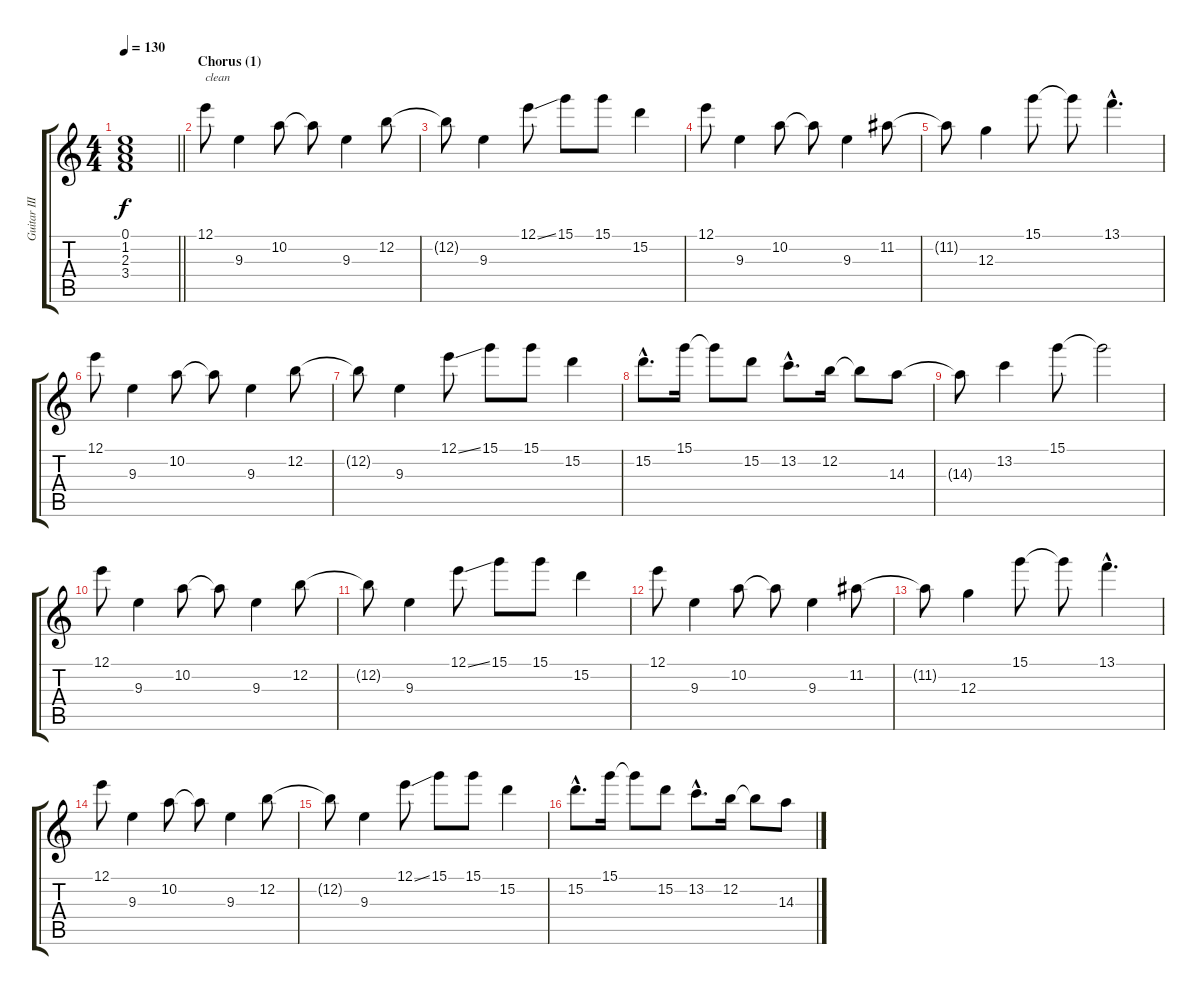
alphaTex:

\track ("Guitar III" "Guitar III") {instrument distortionguitar}
\staff {score tabs}
\tuning (E4 B3 G3 D3 A2 E2) {hide}
\ts (4 4)
\tempo 130
\clef g2
\barLineRight lightlight
\ks c
(0.1{t} 1.2{t} 2.3{t} 3.4{t}).1{dy f} |
\section ("" "Chorus (1)")
12.1.8{txt "clean"} 9.3.4 10.2.8 10.2{t}.8 9.3.4 12.2.8 |
12.2{t}.8 9.3.4 12.1{ss}.8 15.1.8 15.1.8 15.2.4 |
12.1.8 9.3.4 10.2.8 10.2{t}.8 9.3.4 11.2.8 |
11.2{t}.8 12.3.4 15.1.8 15.1{t}.8 13.1{hac}.4{d} |
12.1.8 9.3.4 10.2.8 10.2{t}.8 9.3.4 12.2.8 |
12.2{t}.8 9.3.4 12.1{ss}.8 15.1.8 15.1.8 15.2.4 |
15.2{hac}.8{d} 15.1.16 15.1{t}.8 15.2.8 13.2{hac}.8{d} 12.2.16 12.2{t}.8 14.3.8 |
14.3{t}.8 13.2.4 15.1.8 15.1{t}.2 |
12.1.8 9.3.4 10.2.8 10.2{t}.8 9.3.4 12.2.8 |
12.2{t}.8 9.3.4 12.1{ss}.8 15.1.8 15.1.8 15.2.4 |
12.1.8 9.3.4 10.2.8 10.2{t}.8 9.3.4 11.2.8 |
11.2{t}.8 12.3.4 15.1.8 15.1{t}.8 13.1{hac}.4{d} |
12.1.8 9.3.4 10.2.8 10.2{t}.8 9.3.4 12.2.8 |
12.2{t}.8 9.3.4 12.1{ss}.8 15.1.8 15.1.8 15.2.4 |
15.2{hac}.8{d} 15.1.16 15.1{t}.8 15.2.8 13.2{hac}.8{d} 12.2.16 12.2{t}.8 14.3.8
